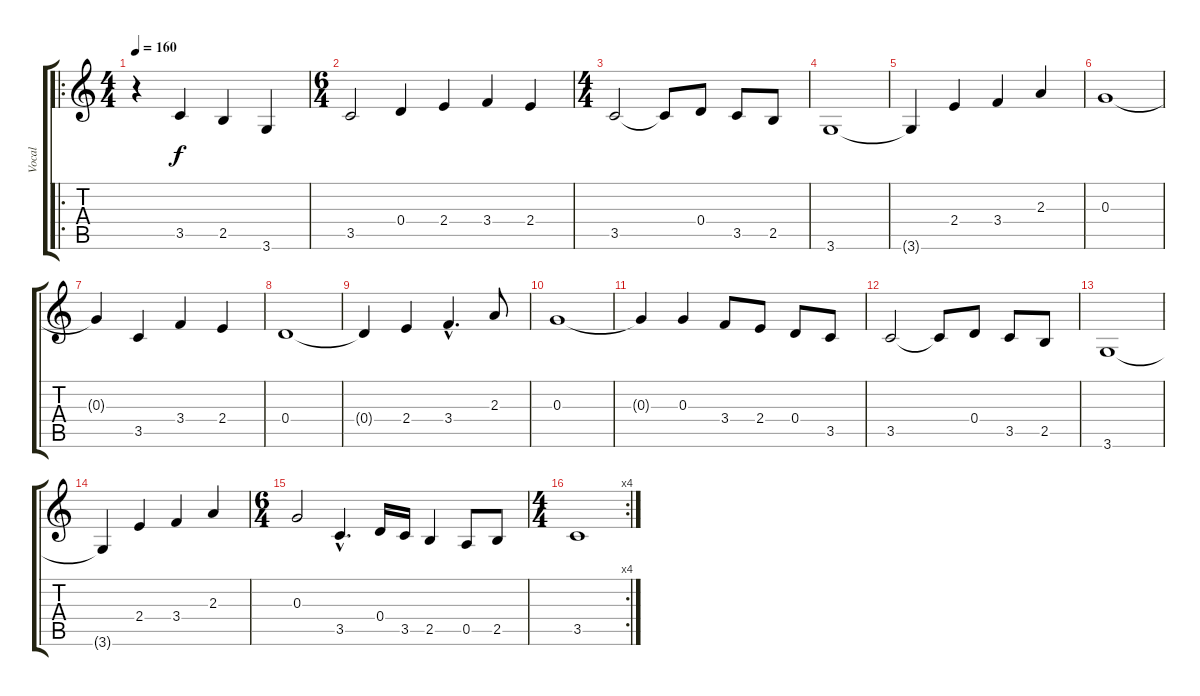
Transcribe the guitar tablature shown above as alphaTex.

\track ("Vocal" "Vocal") {instrument electricguitarjazz}
\staff {score tabs}
\tuning (E4 B3 G3 D3 A2 E2) {hide}
\ro
\ts (4 4)
\tempo 160
\clef g2
\ks c
r.4{dy f instrument electricguitarjazz} 3.5.4 2.5.4 3.6.4 |
\ts (6 4)
3.5.2 0.4.4 2.4.4 3.4.4 2.4.4 |
\ts (4 4)
3.5.2 3.5{t}.8 0.4.8 3.5.8 2.5.8 |
3.6.1 |
3.6{t}.4 2.4.4 3.4.4 2.3.4 |
0.3.1 |
0.3{t}.4 3.5.4 3.4.4 2.4.4 |
0.4.1 |
0.4{t}.4 2.4.4 3.4{hac}.4{d} 2.3.8 |
0.3.1 |
0.3{t}.4 0.3.4 3.4.8 2.4.8 0.4.8 3.5.8 |
3.5.2 3.5{t}.8 0.4.8 3.5.8 2.5.8 |
3.6.1 |
3.6{t}.4 2.4.4 3.4.4 2.3.4 |
\ts (6 4)
0.3.2 3.5{hac}.4{d} 0.4.16 3.5.16 2.5.4 0.5.8 2.5.8 |
\rc 4
\ts (4 4)
3.5.1
